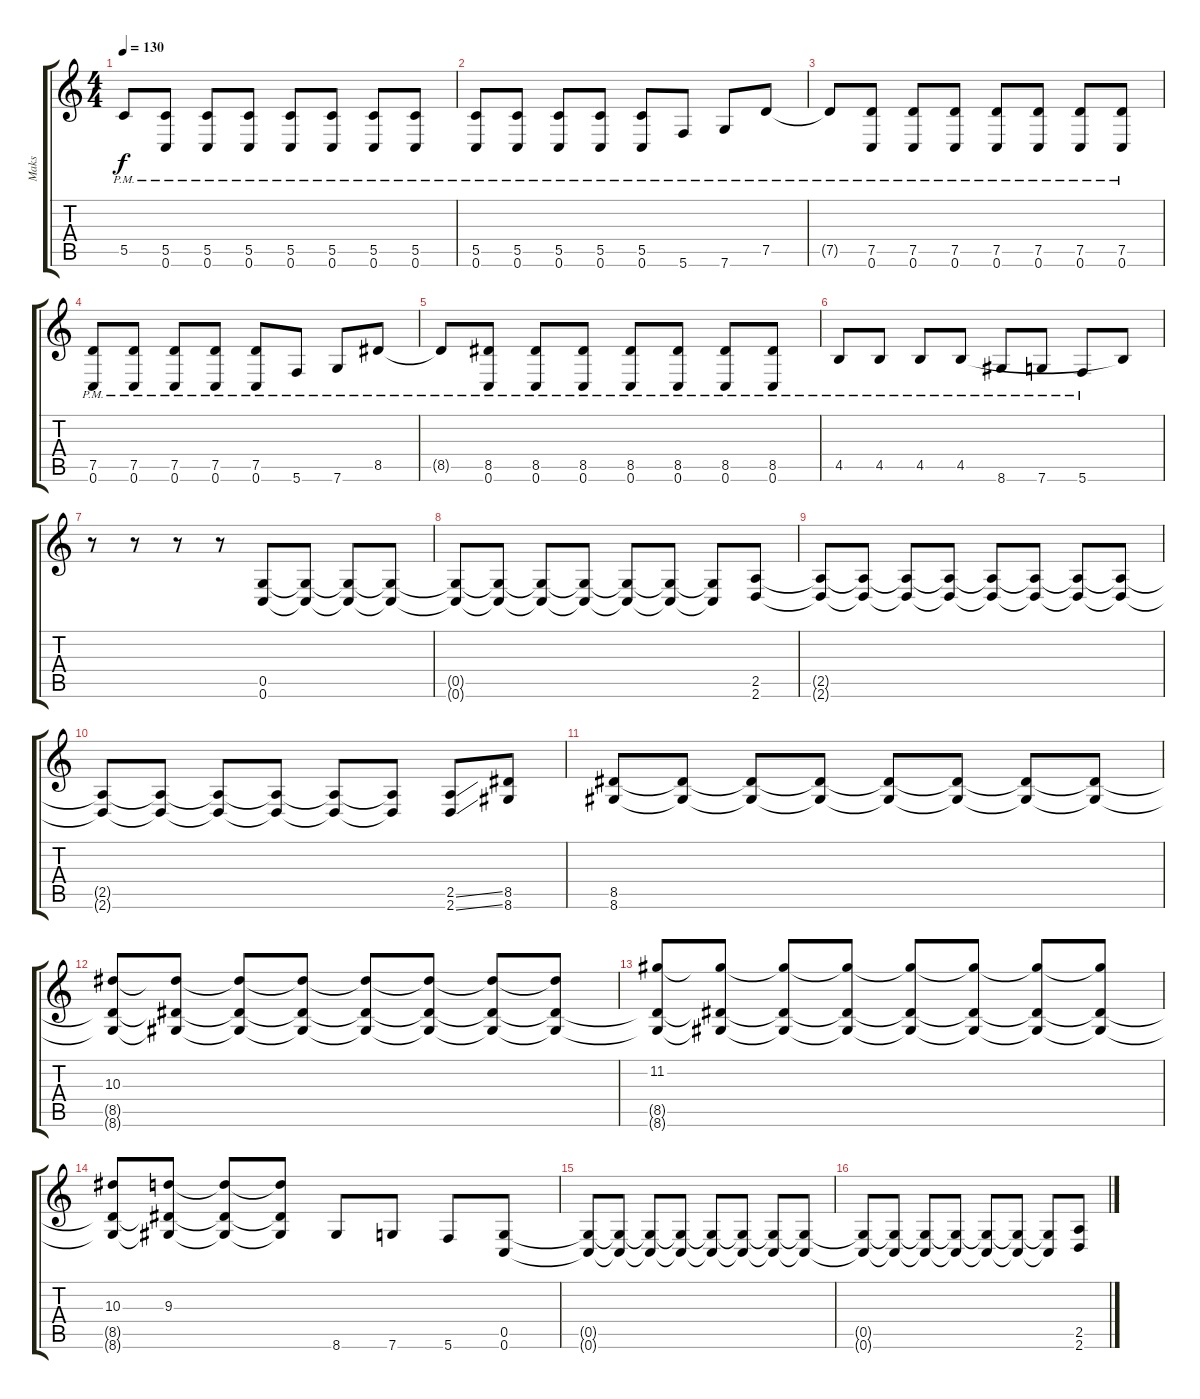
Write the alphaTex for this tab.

\track ("Maks" "Maks") {instrument distortionguitar}
\staff {score tabs}
\tuning (D4 A3 F3 C3 G2 C2) {hide}
\ts (4 4)
\tempo 130
\clef g2
\ks c
5.5{pm t}.8{dy f} (5.5{pm} 0.6{pm}).8 (5.5{pm} 0.6{pm}).8 (5.5{pm} 0.6{pm}).8 (5.5{pm} 0.6{pm}).8 (5.5{pm} 0.6{pm}).8 (5.5{pm} 0.6{pm}).8 (5.5{pm} 0.6{pm}).8 |
(5.5{pm} 0.6{pm}).8 (5.5{pm} 0.6{pm}).8 (5.5{pm} 0.6{pm}).8 (5.5{pm} 0.6{pm}).8 (5.5{pm} 0.6{pm}).8 5.6{pm}.8 7.6{pm}.8 7.5{pm}.8 |
7.5{pm t}.8 (7.5{pm} 0.6{pm}).8 (7.5{pm} 0.6{pm}).8 (7.5{pm} 0.6{pm}).8 (7.5{pm} 0.6{pm}).8 (7.5{pm} 0.6{pm}).8 (7.5{pm} 0.6{pm}).8 (7.5{pm} 0.6{pm}).8 |
(7.5{pm} 0.6{pm}).8 (7.5{pm} 0.6{pm}).8 (7.5{pm} 0.6{pm}).8 (7.5{pm} 0.6{pm}).8 (7.5{pm} 0.6{pm}).8 5.6{pm}.8 7.6{pm}.8 8.5{pm}.8 |
8.5{pm t}.8 (8.5{pm} 0.6{pm}).8 (8.5{pm} 0.6{pm}).8 (8.5{pm} 0.6{pm}).8 (8.5{pm} 0.6{pm}).8 (8.5{pm} 0.6{pm}).8 (8.5{pm} 0.6{pm}).8 (8.5{pm} 0.6{pm}).8 |
4.5{pm}.8 4.5{pm}.8 4.5{pm}.8 4.5{pm}.8 8.6{pm}.8 7.6{pm}.8 5.6{pm}.8 4.5{t}.8 |
r.8 r.8 r.8 r.8 (0.5 0.6).8 (0.5{t} 0.6{t}).8 (0.5{t} 0.6{t}).8 (0.5{t} 0.6{t}).8 |
(0.5{t} 0.6{t}).8 (0.5{t} 0.6{t}).8 (0.5{t} 0.6{t}).8 (0.5{t} 0.6{t}).8 (0.5{t} 0.6{t}).8 (0.5{t} 0.6{t}).8 (0.5{t} 0.6{t}).8 (2.5 2.6).8 |
(2.5{t} 2.6{t}).8 (2.5{t} 2.6{t}).8 (2.5{t} 2.6{t}).8 (2.5{t} 2.6{t}).8 (2.5{t} 2.6{t}).8 (2.5{t} 2.6{t}).8 (2.5{t} 2.6{t}).8 (2.5{t} 2.6{t}).8 |
(2.5{t} 2.6{t}).8 (2.5{t} 2.6{t}).8 (2.5{t} 2.6{t}).8 (2.5{t} 2.6{t}).8 (2.5{t} 2.6{t}).8 (2.5{t} 2.6{t}).8 (2.5{ss} 2.6{ss}).8 (8.5 8.6).8 |
(8.5 8.6).8 (8.5{t} 8.6{t}).8 (8.5{t} 8.6{t}).8 (8.5{t} 8.6{t}).8 (8.5{t} 8.6{t}).8 (8.5{t} 8.6{t}).8 (8.5{t} 8.6{t}).8 (8.5{t} 8.6{t}).8 |
(10.3 8.5{t} 8.6{t}).8 (10.3{t} 8.5{t} 8.6{t}).8 (10.3{t} 8.5{t} 8.6{t}).8 (10.3{t} 8.5{t} 8.6{t}).8 (10.3{t} 8.5{t} 8.6{t}).8 (10.3{t} 8.5{t} 8.6{t}).8 (10.3{t} 8.5{t} 8.6{t}).8 (10.3{t} 8.5{t} 8.6{t}).8 |
(11.2 8.5{t} 8.6{t}).8 (11.2{t} 8.5{t} 8.6{t}).8 (11.2{t} 8.5{t} 8.6{t}).8 (11.2{t} 8.5{t} 8.6{t}).8 (11.2{t} 8.5{t} 8.6{t}).8 (11.2{t} 8.5{t} 8.6{t}).8 (11.2{t} 8.5{t} 8.6{t}).8 (11.2{t} 8.5{t} 8.6{t}).8 |
(10.3 8.5{t} 8.6{t}).8 (9.3 8.5{t} 8.6{t}).8 (9.3{t} 8.5{t} 8.6{t}).8 (9.3{t} 8.5{t} 8.6{t}).8 8.6.8 7.6.8 5.6.8 (0.5 0.6).8 |
(0.5{t} 0.6{t}).8 (0.5{t} 0.6{t}).8 (0.5{t} 0.6{t}).8 (0.5{t} 0.6{t}).8 (0.5{t} 0.6{t}).8 (0.5{t} 0.6{t}).8 (0.5{t} 0.6{t}).8 (0.5{t} 0.6{t}).8 |
(0.5{t} 0.6{t}).8 (0.5{t} 0.6{t}).8 (0.5{t} 0.6{t}).8 (0.5{t} 0.6{t}).8 (0.5{t} 0.6{t}).8 (0.5{t} 0.6{t}).8 (0.5{t} 0.6{t}).8 (2.5 2.6).8
